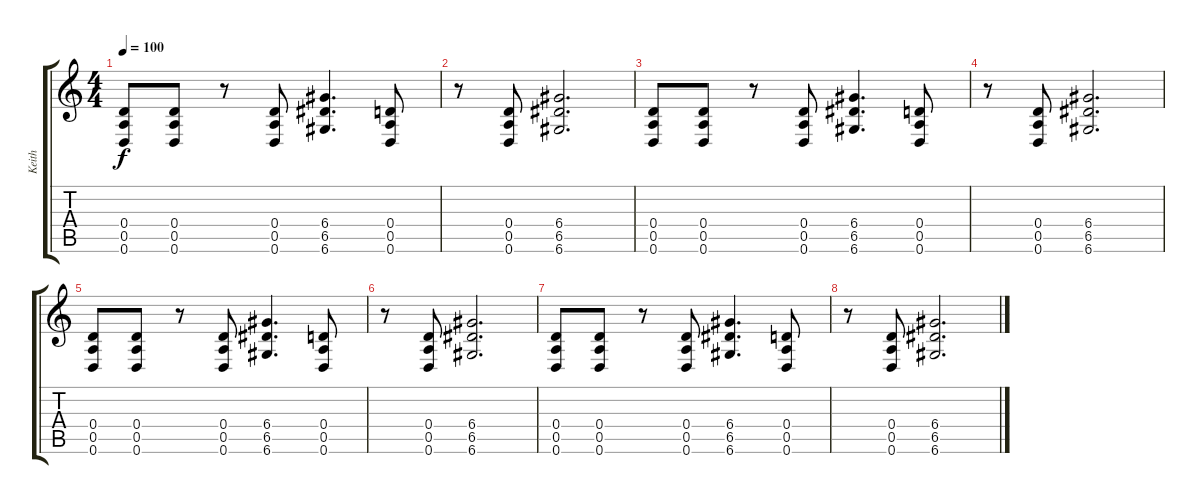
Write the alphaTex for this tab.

\track ("Keith" "Keith") {instrument acousticguitarsteel}
\staff {score tabs}
\tuning (E4 B3 G3 D3 A2 D2) {hide}
\ts (4 4)
\tempo 100
\clef g2
\ks c
(0.4 0.5 0.6).8{dy f} (0.4 0.5 0.6).8 r.8 (0.4 0.5 0.6).8 (6.4 6.5 6.6).4{d} (0.4 0.5 0.6).8 |
r.8 (0.4 0.5 0.6).8 (6.4 6.5 6.6).2{d} |
(0.4 0.5 0.6).8 (0.4 0.5 0.6).8 r.8 (0.4 0.5 0.6).8 (6.4 6.5 6.6).4{d} (0.4 0.5 0.6).8 |
r.8 (0.4 0.5 0.6).8 (6.4 6.5 6.6).2{d} |
(0.4 0.5 0.6).8{volume 0} (0.4 0.5 0.6).8 r.8 (0.4 0.5 0.6).8 (6.4 6.5 6.6).4{d} (0.4 0.5 0.6).8 |
r.8 (0.4 0.5 0.6).8 (6.4 6.5 6.6).2{d} |
(0.4 0.5 0.6).8 (0.4 0.5 0.6).8 r.8 (0.4 0.5 0.6).8 (6.4 6.5 6.6).4{d} (0.4 0.5 0.6).8 |
r.8 (0.4 0.5 0.6).8 (6.4 6.5 6.6).2{d}
